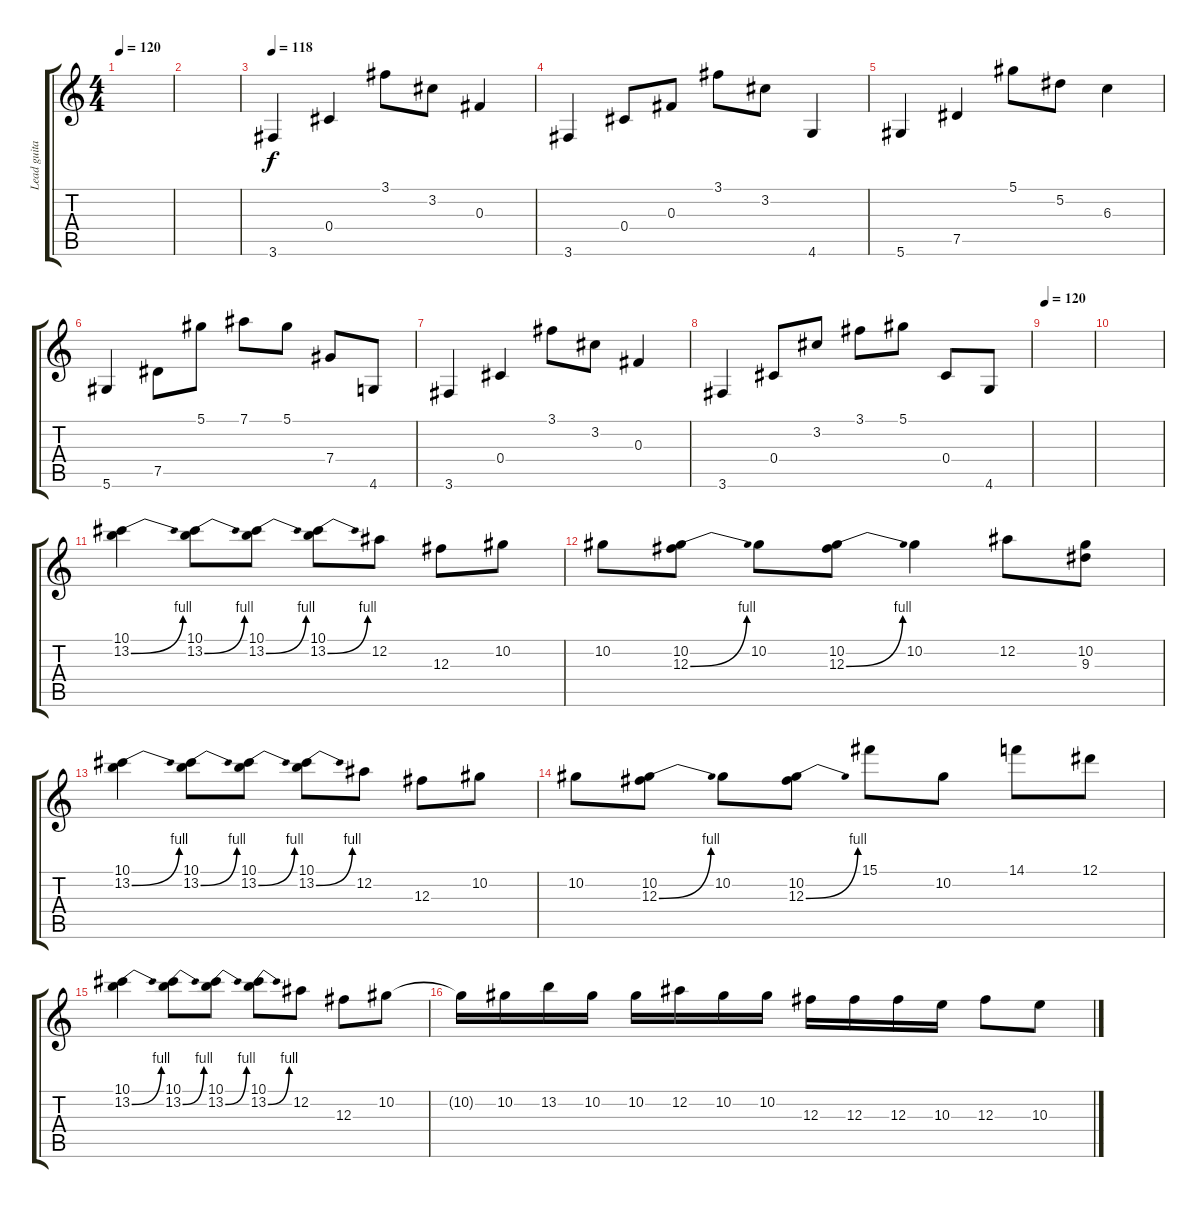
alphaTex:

\track ("Lead guitar" "Lead guita") {instrument electricguitarclean}
\staff {score tabs}
\tuning (Eb4 Bb3 Gb3 Db3 Ab2 Eb2) {hide}
\ts (4 4)
\tempo 120
\clef g2
\ks c
|
|
\tempo 118
3.6.4{instrument electricguitarclean} 0.4.4 3.1.8 3.2.8 0.3.4 |
3.6.4 0.4.8 0.3.8 3.1.8 3.2.8 4.6.4 |
5.6.4 7.5.4 5.1.8 5.2.8 6.3.4 |
5.6.4 7.5.8 5.1.8 7.1.8 5.1.8 7.4.8 4.6.8 |
3.6.4 0.4.4 3.1.8 3.2.8 0.3.4 |
3.6.4 0.4.8 3.2.8 3.1.8 5.1.8 0.4.8 4.6.8 |
\tempo 120
|
|
(10.1 13.2{be (bend 0 0 60 4)}).4{volume 16 instrument distortionguitar} (10.1 13.2{be (bend 0 0 60 4)}).8 (10.1 13.2{be (bend 0 0 60 4)}).8 (10.1 13.2{be (bend 0 0 60 4)}).8 12.2.8 12.3.8 10.2.8 |
10.2.8 (10.2 12.3{be (bend 0 0 60 4)}).8 10.2.8 (10.2 12.3{be (bend 0 0 60 4)}).8 10.2.4 12.2.8 (10.2 9.3).8 |
(10.1 13.2{be (bend 0 0 60 4)}).4{instrument distortionguitar} (10.1 13.2{be (bend 0 0 60 4)}).8 (10.1 13.2{be (bend 0 0 60 4)}).8 (10.1 13.2{be (bend 0 0 60 4)}).8 12.2.8 12.3.8 10.2.8 |
10.2.8 (10.2 12.3{be (bend 0 0 60 4)}).8 10.2.8 (10.2 12.3{be (bend 0 0 60 4)}).8 15.1.8 10.2.8 14.1.8 12.1.8 |
(10.1 13.2{be (bend 0 0 60 4)}).4{instrument distortionguitar} (10.1 13.2{be (bend 0 0 60 4)}).8 (10.1 13.2{be (bend 0 0 60 4)}).8 (10.1 13.2{be (bend 0 0 60 4)}).8 12.2.8 12.3.8 10.2.8 |
10.2{t}.16 10.2.16 13.2.16 10.2.16 10.2.16 12.2.16 10.2.16 10.2.16 12.3.16 12.3.16 12.3.16 10.3.16 12.3.8 10.3.8
